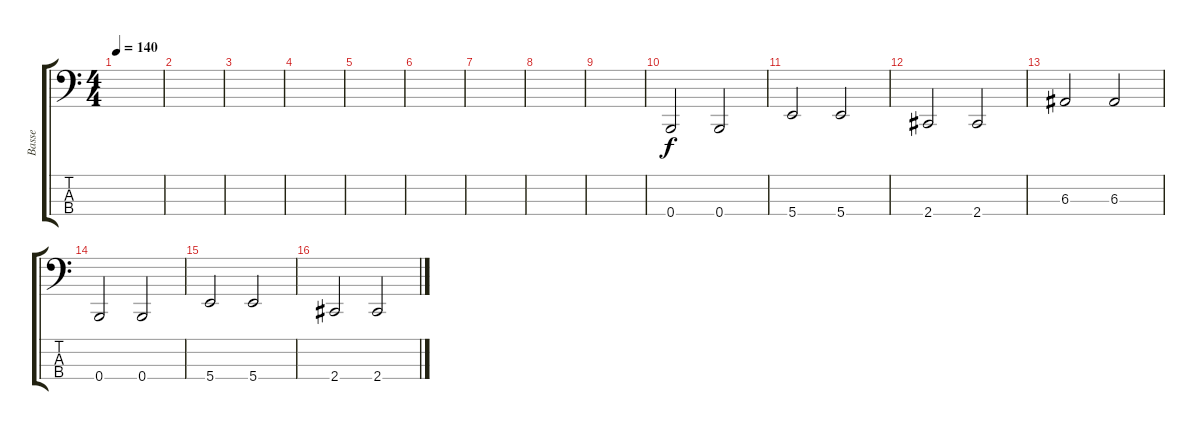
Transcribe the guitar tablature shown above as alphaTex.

\track ("Basse" "Basse") {instrument electricbasspick}
\staff {score tabs}
\tuning (D2 A1 E1 B0) {hide}
\ts (4 4)
\tempo 140
\clef f4
\ks c
|
|
|
|
|
|
|
|
|
0.4.2 0.4.2 |
5.4.2 5.4.2 |
2.4.2 2.4.2 |
6.3.2 6.3.2 |
0.4.2 0.4.2 |
5.4.2 5.4.2 |
2.4.2 2.4.2
